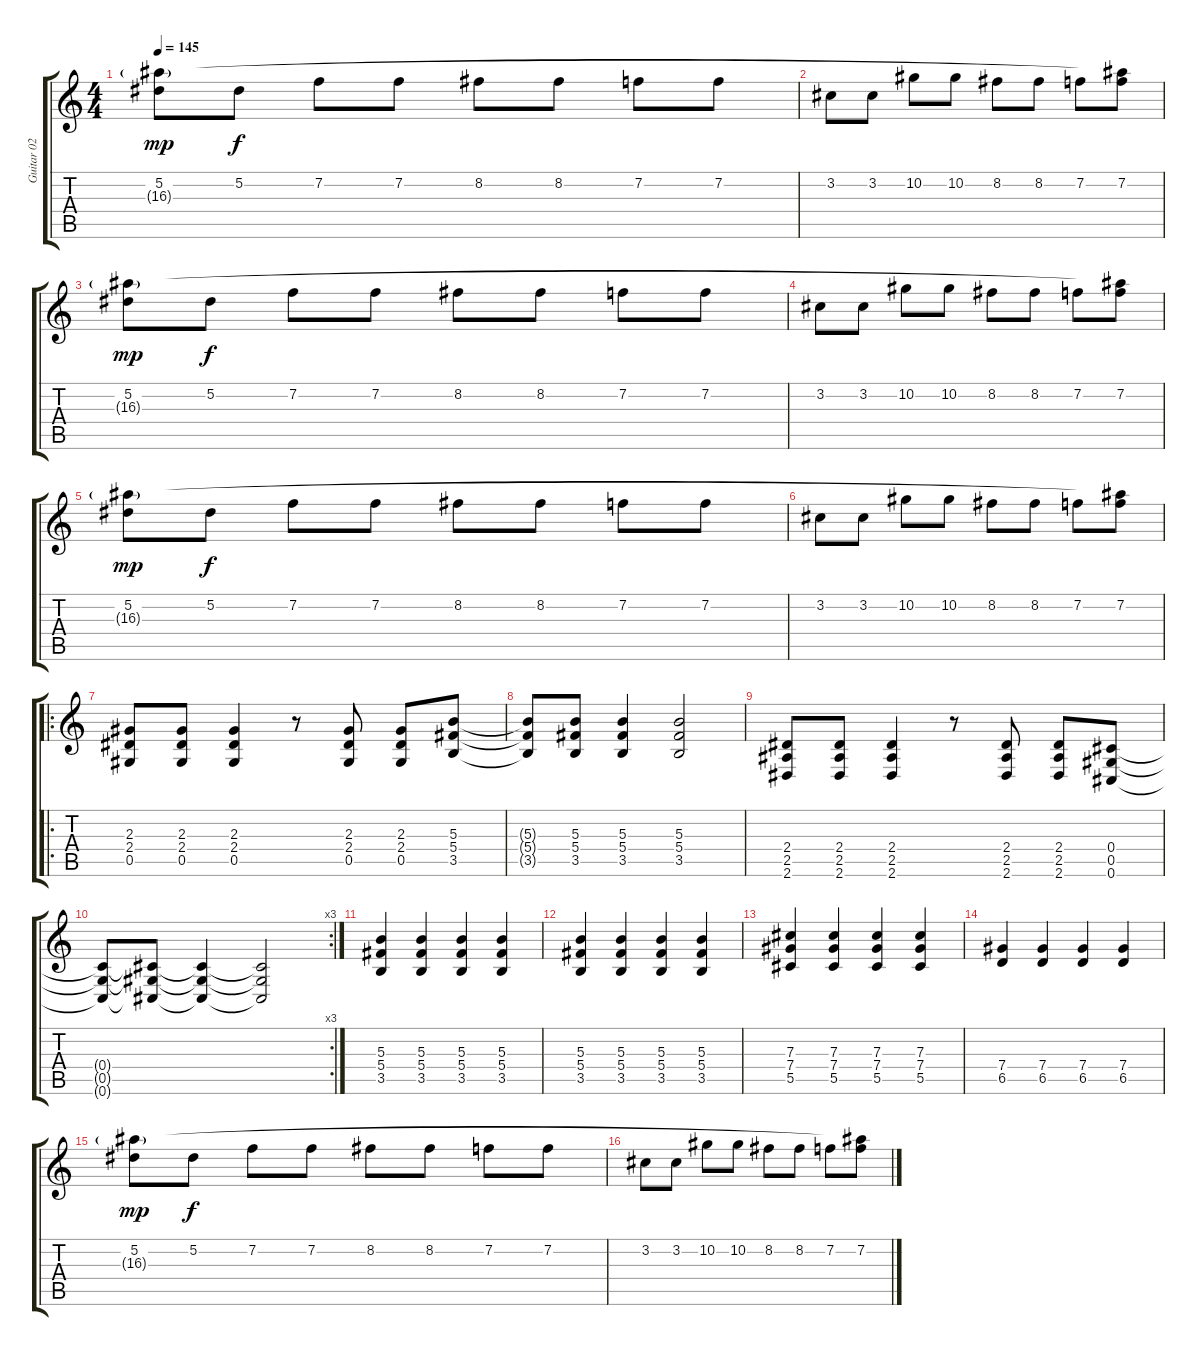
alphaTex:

\track ("Guitar 02" "Guitar 02") {instrument overdrivenguitar}
\staff {score tabs}
\tuning (Eb4 Bb3 Gb3 Db3 Ab2 Db2) {hide}
\ts (4 4)
\tempo 145
\clef g2
\ks c
(5.2 16.3{g}).8{dy mp} 5.2.8{dy f} 7.2.8 7.2.8 8.2.8 8.2.8 7.2.8 7.2.8 |
3.2.8 3.2.8 10.2.8 10.2.8 8.2.8 8.2.8 7.2.8 (7.2 16.3{t}).8 |
(5.2 16.3{g}).8{dy mp} 5.2.8{dy f} 7.2.8 7.2.8 8.2.8 8.2.8 7.2.8 7.2.8 |
3.2.8 3.2.8 10.2.8 10.2.8 8.2.8 8.2.8 7.2.8 (7.2 16.3{t}).8 |
(5.2 16.3{g}).8{dy mp} 5.2.8{dy f} 7.2.8 7.2.8 8.2.8 8.2.8 7.2.8 7.2.8 |
3.2.8 3.2.8 10.2.8 10.2.8 8.2.8 8.2.8 7.2.8 (7.2 16.3{t}).8 |
\ro
(2.3 2.4 0.5).8{instrument distortionguitar} (2.3 2.4 0.5).8 (2.3 2.4 0.5).4 r.8 (2.3 2.4 0.5).8 (2.3 2.4 0.5).8 (5.3 5.4 3.5).8 |
(5.3{t} 5.4{t} 3.5{t}).8 (5.3 5.4 3.5).8 (5.3 5.4 3.5).4 (5.3 5.4 3.5).2 |
(2.4 2.5 2.6).8 (2.4 2.5 2.6).8 (2.4 2.5 2.6).4 r.8 (2.4 2.5 2.6).8 (2.4 2.5 2.6).8 (0.4 0.5 0.6).8 |
\rc 3
(0.4{t} 0.5{t} 0.6{t}).8 (0.4{t} 0.5{t} 0.6{t}).8 (0.4{t} 0.5{t} 0.6{t}).4 (0.4{t} 0.5{t} 0.6{t}).2 |
(5.3 5.4 3.5).4 (5.3 5.4 3.5).4 (5.3 5.4 3.5).4 (5.3 5.4 3.5).4 |
(5.3 5.4 3.5).4 (5.3 5.4 3.5).4 (5.3 5.4 3.5).4 (5.3 5.4 3.5).4 |
(7.3 7.4 5.5).4 (7.3 7.4 5.5).4 (7.3 7.4 5.5).4 (7.3 7.4 5.5).4 |
(7.4 6.5).4 (7.4 6.5).4 (7.4 6.5).4 (7.4 6.5).4 |
(5.2 16.3{g}).8{dy mp instrument overdrivenguitar} 5.2.8{dy f} 7.2.8 7.2.8 8.2.8 8.2.8 7.2.8 7.2.8 |
3.2.8 3.2.8 10.2.8 10.2.8 8.2.8 8.2.8 7.2.8 (7.2 16.3{t}).8
